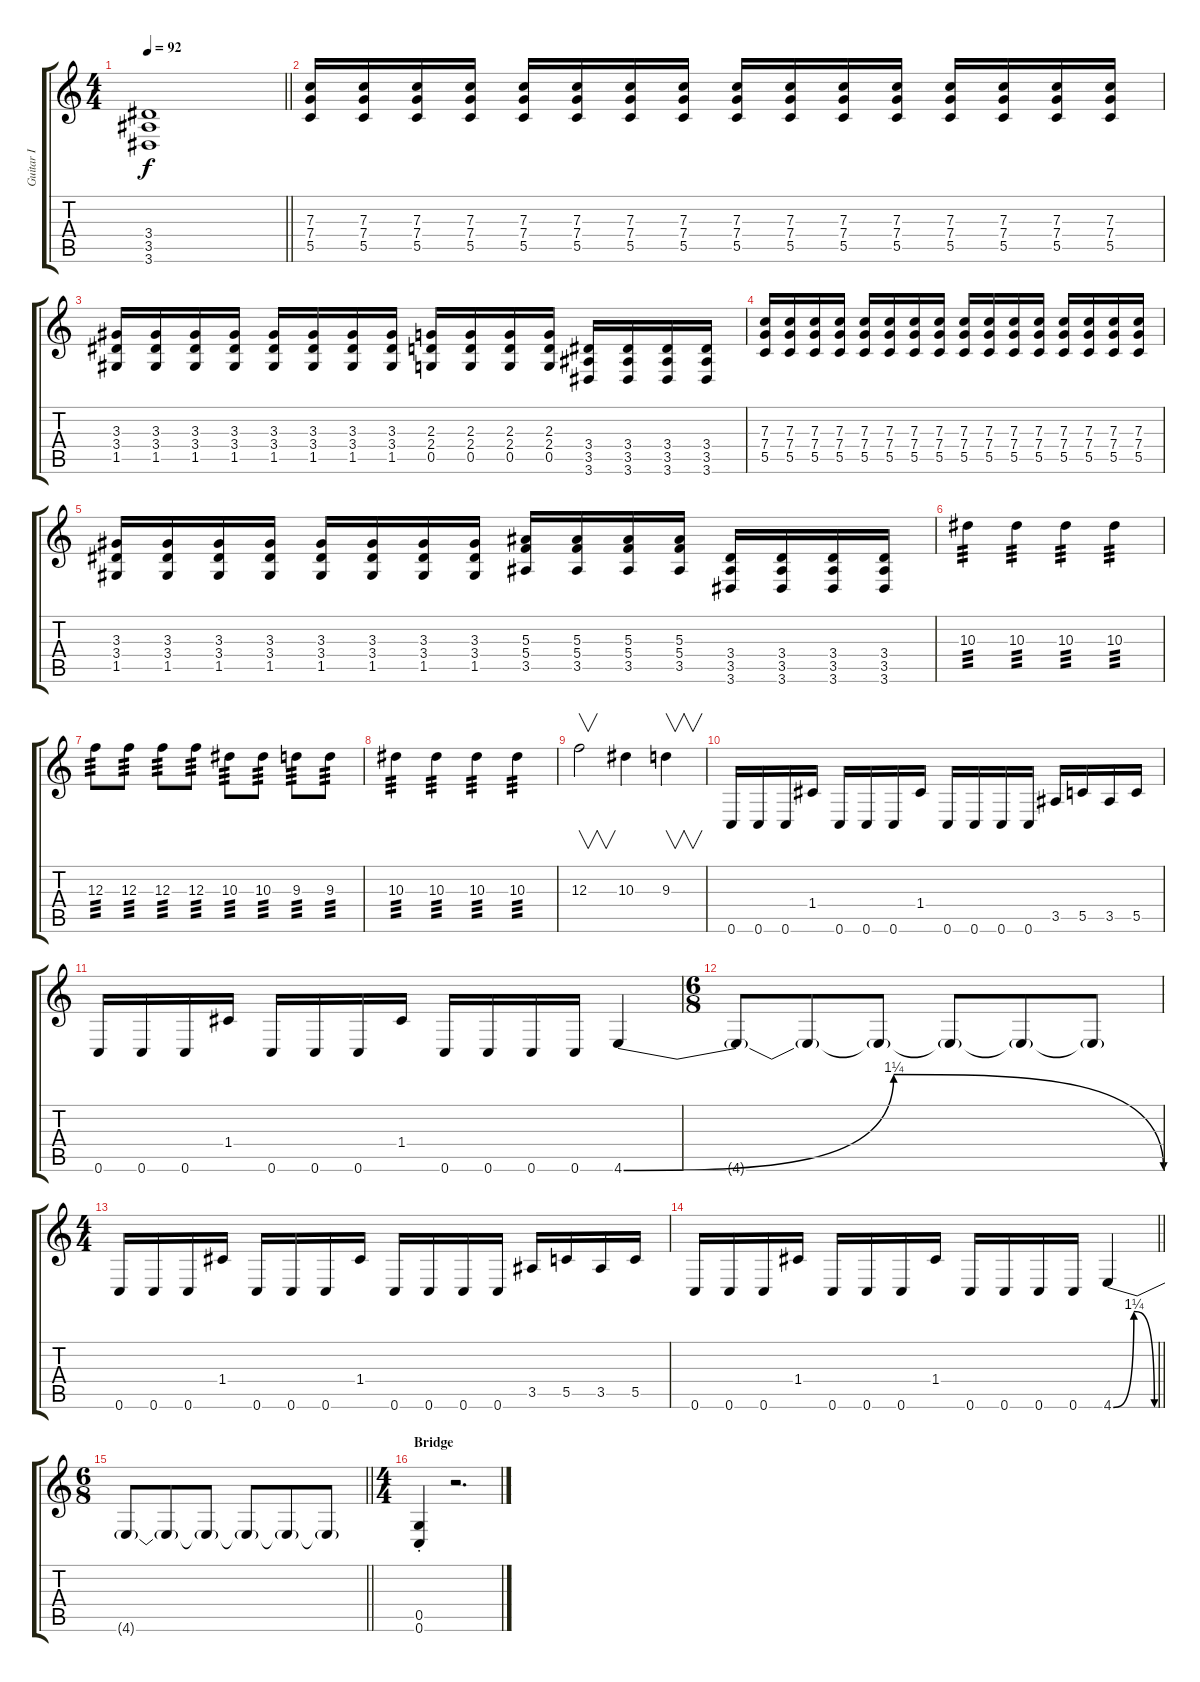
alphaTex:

\track ("Guitar I" "Guitar I") {solo instrument distortionguitar}
\staff {score tabs}
\tuning (D4 A3 F3 C3 G2 C2) {hide}
\ts (4 4)
\tempo 92
\clef g2
\barLineRight lightlight
\ks c
(3.4{t} 3.5{t} 3.6{t}).1{dy f} |
(7.3 7.4 5.5).16 (7.3 7.4 5.5).16 (7.3 7.4 5.5).16 (7.3 7.4 5.5).16 (7.3 7.4 5.5).16 (7.3 7.4 5.5).16 (7.3 7.4 5.5).16 (7.3 7.4 5.5).16 (7.3 7.4 5.5).16 (7.3 7.4 5.5).16 (7.3 7.4 5.5).16 (7.3 7.4 5.5).16 (7.3 7.4 5.5).16 (7.3 7.4 5.5).16 (7.3 7.4 5.5).16 (7.3 7.4 5.5).16 |
(3.3 3.4 1.5).16 (3.3 3.4 1.5).16 (3.3 3.4 1.5).16 (3.3 3.4 1.5).16 (3.3 3.4 1.5).16 (3.3 3.4 1.5).16 (3.3 3.4 1.5).16 (3.3 3.4 1.5).16 (2.3 2.4 0.5).16 (2.3 2.4 0.5).16 (2.3 2.4 0.5).16 (2.3 2.4 0.5).16 (3.4 3.5 3.6).16 (3.4 3.5 3.6).16 (3.4 3.5 3.6).16 (3.4 3.5 3.6).16 |
(7.3 7.4 5.5).16 (7.3 7.4 5.5).16 (7.3 7.4 5.5).16 (7.3 7.4 5.5).16 (7.3 7.4 5.5).16 (7.3 7.4 5.5).16 (7.3 7.4 5.5).16 (7.3 7.4 5.5).16 (7.3 7.4 5.5).16 (7.3 7.4 5.5).16 (7.3 7.4 5.5).16 (7.3 7.4 5.5).16 (7.3 7.4 5.5).16 (7.3 7.4 5.5).16 (7.3 7.4 5.5).16 (7.3 7.4 5.5).16 |
(3.3 3.4 1.5).16 (3.3 3.4 1.5).16 (3.3 3.4 1.5).16 (3.3 3.4 1.5).16 (3.3 3.4 1.5).16 (3.3 3.4 1.5).16 (3.3 3.4 1.5).16 (3.3 3.4 1.5).16 (5.3 5.4 3.5).16 (5.3 5.4 3.5).16 (5.3 5.4 3.5).16 (5.3 5.4 3.5).16 (3.4 3.5 3.6).16 (3.4 3.5 3.6).16 (3.4 3.5 3.6).16 (3.4 3.5 3.6).16 |
10.3.4{tp 3} 10.3.4{tp 3} 10.3.4{tp 3} 10.3.4{tp 3} |
12.3.8{tp 3} 12.3.8{tp 3} 12.3.8{tp 3} 12.3.8{tp 3} 10.3.8{tp 3} 10.3.8{tp 3} 9.3.8{tp 3} 9.3.8{tp 3} |
10.3.4{tp 3} 10.3.4{tp 3} 10.3.4{tp 3} 10.3.4{tp 3} |
12.3.2{v} 10.3.4 9.3.4{v} |
0.6.16 0.6.16 0.6.16 1.4.16 0.6.16 0.6.16 0.6.16 1.4.16 0.6.16 0.6.16 0.6.16 0.6.16 3.5.16 5.5.16 3.5.16 5.5.16 |
0.6.16 0.6.16 0.6.16 1.4.16 0.6.16 0.6.16 0.6.16 1.4.16 0.6.16 0.6.16 0.6.16 0.6.16 4.6{be (bendrelease 0 0 5 5 5 5 60 0)}.4 |
\ts (6 8)
4.6{t}.8 4.6{t}.8 4.6{t}.8 4.6{t}.8 4.6{t}.8 4.6{t}.8 |
\ts (4 4)
0.6.16 0.6.16 0.6.16 1.4.16 0.6.16 0.6.16 0.6.16 1.4.16 0.6.16 0.6.16 0.6.16 0.6.16 3.5.16 5.5.16 3.5.16 5.5.16 |
\barLineRight lightlight
0.6.16 0.6.16 0.6.16 1.4.16 0.6.16 0.6.16 0.6.16 1.4.16 0.6.16 0.6.16 0.6.16 0.6.16 4.6{be (bendrelease 0 0 5 5 5 5 60 0)}.4 |
\ts (6 8)
\barLineRight lightlight
4.6{t}.8 4.6{t}.8 4.6{t}.8 4.6{t}.8 4.6{t}.8 4.6{t}.8 |
\ts (4 4)
\section ("" "Bridge")
(0.5{st} 0.6{st}).4 r.2{d}
